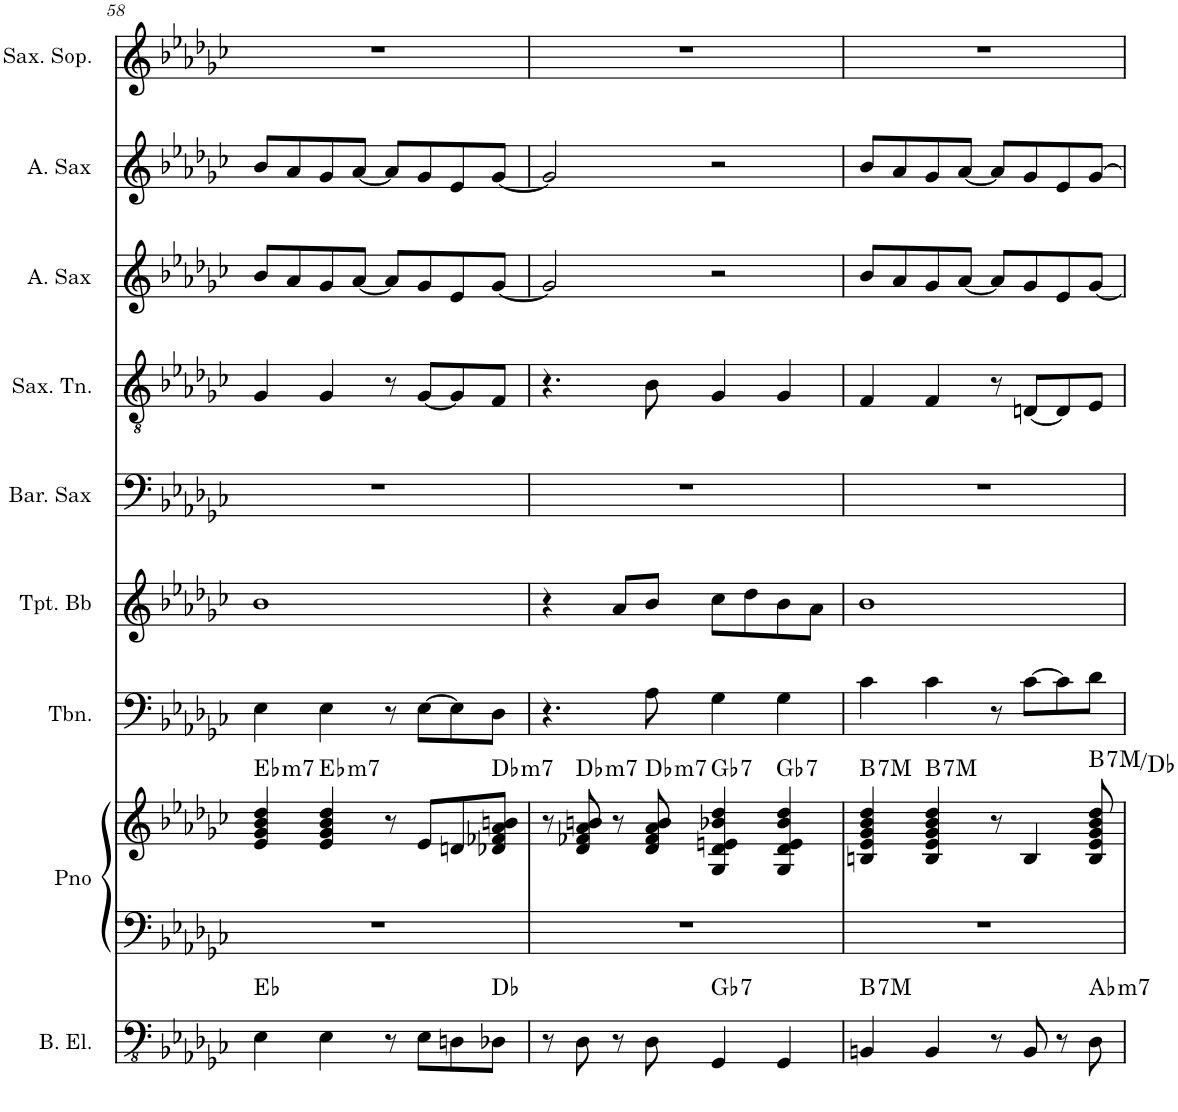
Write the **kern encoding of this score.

**kern	**harte	**kern	**kern	**harte	**kern	**kern	**kern	**kern	**kern	**kern	**kern
*part9	*part9	*part8	*part8	*part8	*part7	*part6	*part5	*part4	*part3	*part2	*part1
*staff10	*	*staff9	*staff8	*	*staff7	*staff6	*staff5	*staff4	*staff3	*staff2	*staff1
*I"Baixo elétrico	*	*I"Piano	*	*	*I"Trombone	*I"Trompete Bb	*I"Saxofone barítono	*I"Saxofone Tenor	*I"Saxofone Alto	*I"Saxofone Alto	*I"Saxofone Soprano
*I'B. El.	*	*I'Pno	*	*	*I'Tbn.	*I'Tpt. Bb	*	*I'Sax. Tn.	*	*	*I'Sax. Sop.
!!LO:PB:g=z
*clefFv4	*	*clefF4	*clefG2	*	*clefF4	*clefG2	*clefF4	*clefGv2	*clefG2	*clefG2	*clefG2
*	*	*	*	*	*	*ITrd1c2	*ITrd12c21	*ITrd8c14	*ITrd5c9	*ITrd5c9	*ITrd1c2
*k[b-e-a-d-g-c-]	*	*k[b-e-a-d-g-c-]	*k[b-e-a-d-g-c-]	*	*k[b-e-a-d-g-c-]	*k[b-e-a-d-g-c-]	*k[b-e-a-d-g-c-]	*k[b-e-a-d-g-c-]	*k[b-e-a-d-g-c-]	*k[b-e-a-d-g-c-]	*k[b-e-a-d-g-c-]
*M4/4	*	*M4/4	*M4/4	*	*M4/4	*M4/4	*M4/4	*M4/4	*M4/4	*M4/4	*M4/4
=58	=58	=58	=58	=58	=58	=58	=58	=58	=58	=58	=58
!	!	!	!	!LO:H:kt=m7	!	!	!	!	!	!	!
4EE-\	Eb:maj	1r	4e-/ 4g-/ 4b-/ 4dd-/	Eb:min7	4E-\	1b-	1r	4G-/	8b-/L	8b-/L	1r
.	.	.	.	.	.	.	.	.	8a-/	8a-/	.
!	!	!	!	!LO:H:kt=m7	!	!	!	!	!	!	!
4EE-\	.	.	4e-/ 4g-/ 4b-/ 4dd-/	Eb:min7	4E-\	.	.	4G-/	8g-/	8g-/	.
.	.	.	.	.	.	.	.	.	[8a-/J	[8a-/J	.
8r	.	.	8r	.	8r	.	.	8r	8a-/L]	8a-/L]	.
8EE-\L	.	.	8e-/L	.	[8E-\L	.	.	[8G-/L	8g-/	8g-/	.
8DDn\	.	.	8dn/	.	8E-\]	.	.	8G-/]	8e-/	8e-/	.
!	!	!	!	!LO:H:kt=m7	!	!	!	!	!	!	!
8DD-X\J	Db:maj	.	8d-X/ 8f-X/ 8a-/ 8bn/J	Db:min7	8D-\J	.	.	8F/J	[8g-/J	[8g-/J	.
=59	=59	=59	=59	=59	=59	=59	=59	=59	=59	=59	=59
8r	.	1r	8r	.	4.r	4r	1r	4.r	2g-/]	2g-/]	1r
!	!	!	!	!LO:H:kt=m7	!	!	!	!	!	!	!
8DD-\	.	.	8d-/ 8f-X/ 8a-/ 8bn/	Db:min7	.	.	.	.	.	.	.
8r	.	.	8r	.	.	8a-/L	.	.	.	.	.
!	!	!	!	!LO:H:kt=m7	!	!	!	!	!	!	!
8DD-\	.	.	8d-/ 8f-/ 8a-/ 8b/	Db:min7	8A-\	8b-/J	.	8B-\	.	.	.
!	!LO:H:kt=7	!	!	!LO:H:kt=7	!	!	!	!	!	!	!
4GGG-/	Gb:7	.	4G-/ 4d-/ 4en/ 4b-X/ 4dd-/	Gb:7	4G-\	8cc-\L	.	4G-/	2r	2r	.
.	.	.	.	.	.	8dd-\	.	.	.	.	.
!	!	!	!	!LO:H:kt=7	!	!	!	!	!	!	!
4GGG-/	.	.	4G-/ 4d-/ 4e/ 4b-/ 4dd-/	Gb:7	4G-\	8b-\	.	4G-/	.	.	.
.	.	.	.	.	.	8a-\J	.	.	.	.	.
=60	=60	=60	=60	=60	=60	=60	=60	=60	=60	=60	=60
!	!LO:H:kt=7	!	!	!LO:H:kt=7	!	!	!	!	!	!	!
4BBBn/	B:7	1r	4Bn/ 4e-/ 4g-/ 4b-/ 4dd-/	B:7	4c-\	1b-	1r	4F/	8b-/L	8b-/L	1r
.	.	.	.	.	.	.	.	.	8a-/	8a-/	.
!	!	!	!	!LO:H:kt=7	!	!	!	!	!	!	!
4BBB/	.	.	4B/ 4e-/ 4g-/ 4b-/ 4dd-/	B:7	4c-\	.	.	4F/	8g-/	8g-/	.
.	.	.	.	.	.	.	.	.	[8a-/J	[8a-/J	.
8r	.	.	8r	.	8r	.	.	8r	8a-/L]	8a-/L]	.
8BBB/	.	.	4B/	.	[8c-\L	.	.	[8Dn/L	8g-/	8g-/	.
8r	.	.	.	.	8c-\]	.	.	8D/]	8e-/	8e-/	.
!	!LO:H:kt=m7	!	!	!LO:H:kt=7	!	!	!	!	!	!	!
8DD-\	Ab:min7	.	8B/ 8e-/ 8g-/ 8b-/ 8dd-/	B:7/bb3	8d-\J	.	.	8E-/J	[8g-/J	[8g-/J	.
=	=	=	=	=	=	=	=	=	=	=	=
*-	*-	*-	*-	*-	*-	*-	*-	*-	*-	*-	*-
